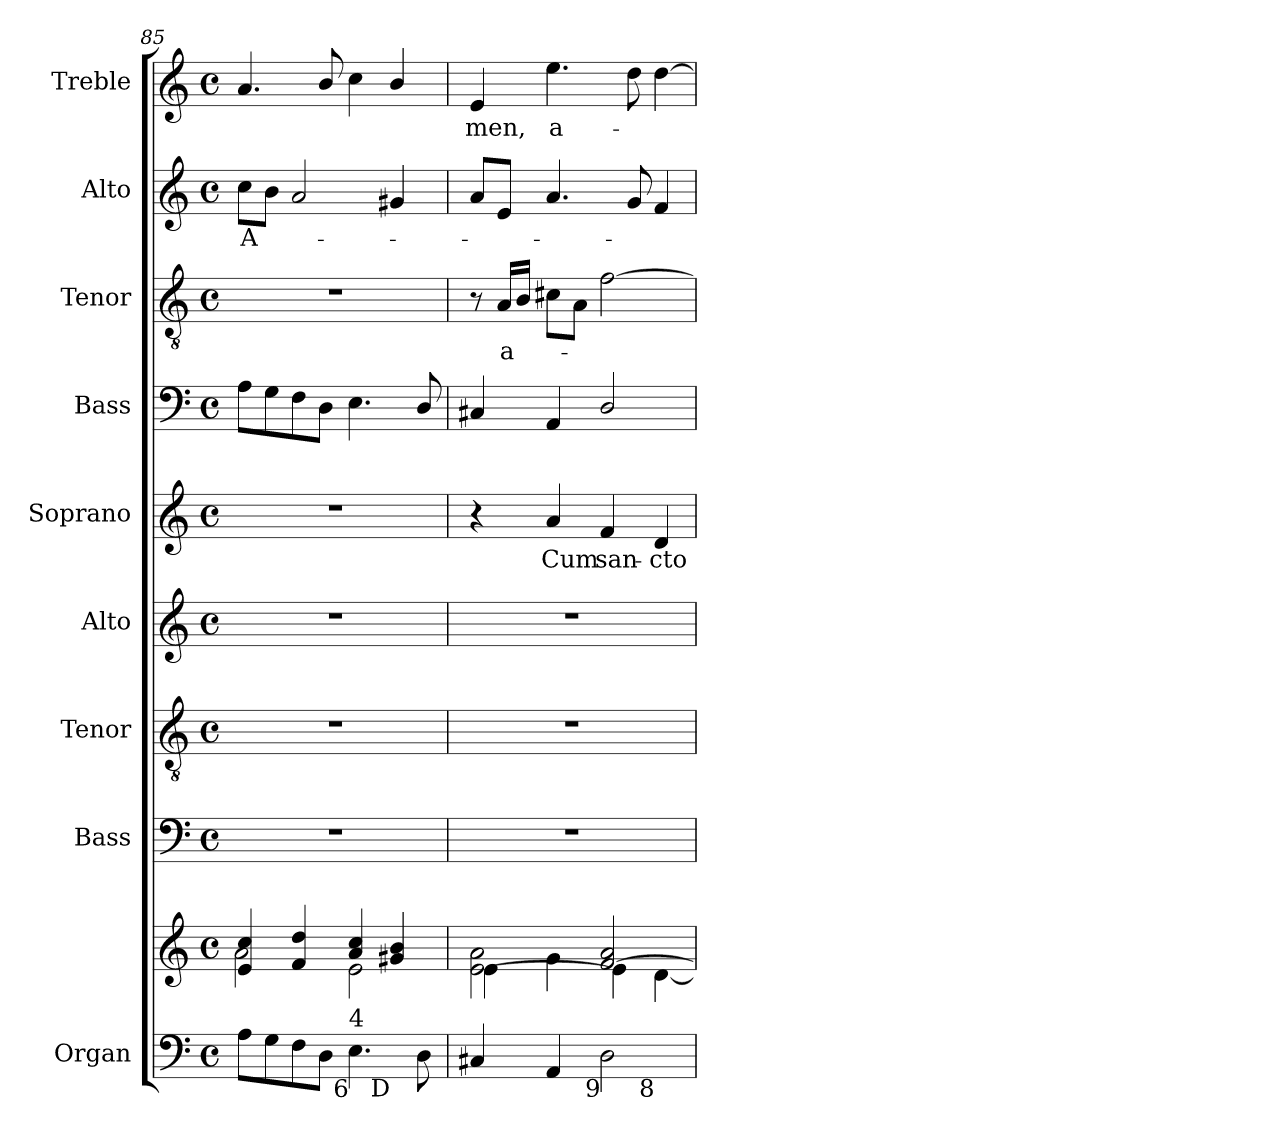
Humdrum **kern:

**kern	**kern	**kern	**kern	**kern	**kern	**text	**kern	**kern	**text	**kern	**text	**kern	**text
*part9	*part9	*part8	*part7	*part6	*part5	*part5	*part4	*part3	*part3	*part2	*part2	*part1	*part1
*staff10	*staff9	*staff8	*staff7	*staff6	*staff5	*staff5	*staff4	*staff3	*staff3	*staff2	*staff2	*staff1	*staff1
*I"Organ	*	*I"Bass	*I"Tenor	*I"Alto	*I"Soprano	*	*I"Bass	*I"Tenor	*	*I"Alto	*	*I"Treble	*
*I'Org.	*	*I'B.	*I'T.	*I'A.	*I'S.	*	*I'B.	*I'T.	*	*I'A.	*	*I'Tr.	*
*clefF4	*clefG2	*clefF4	*clefGv2	*clefG2	*clefG2	*	*clefF4	*clefGv2	*	*clefG2	*	*clefG2	*
*	*	*	*ITrd7c12	*	*	*	*	*ITrd7c12	*	*	*	*	*
*k[]	*k[]	*k[]	*k[]	*k[]	*k[]	*	*k[]	*k[]	*	*k[]	*	*k[]	*
*C:	*C:	*C:	*C:	*C:	*C:	*	*C:	*C:	*	*C:	*	*C:	*
*M4/4	*M4/4	*M4/4	*M4/4	*M4/4	*M4/4	*	*M4/4	*M4/4	*	*M4/4	*	*M4/4	*
*met(c)	*met(c)	*met(c)	*met(c)	*met(c)	*met(c)	*	*met(c)	*met(c)	*	*met(c)	*	*met(c)	*
=85	=85	=85	=85	=85	=85	=85	=85	=85	=85	=85	=85	=85	=85
*	*^	*	*	*	*	*	*	*	*	*	*	*	*
!	!	!	!	!	!	!	!	!	!	!	!	!LO:LY:b:color=#000000	!	!
*^	*	*	*	*	*	*	*	*	*	*	*	*	*	*
8Ai\L	2.ryy	4ei/ 4cci	2ai\	1r	1r	1r	1r	.	8Ai\L	1r	.	8cci\L	A-	4.ai/	.
8Gi\	.	.	.	.	.	.	.	.	8Gi\	.	.	8bi\J	.	.	.
8Fi\	.	4fi/ 4ddi	.	.	.	.	.	.	8Fi\	.	.	2ai/	.	.	.
8Di\J	.	.	.	.	.	.	.	.	8Di\J	.	.	.	.	8bi/	.
!LO:TX:b:rj:t=6	!	!	!	!	!	!	!	!	!	!	!	!	!	!	!
!LO:TX:t=4	!	!	!	!	!	!	!	!	!	!	!	!	!	!	!
4.Ei\	.	4ai/ 4cci	2ei\	.	.	.	.	.	4.Ei\	.	.	.	.	4cci\	.
!	!LO:TX:b:rj:t=D	!	!	!	!	!	!	!	!	!	!	!	!	!	!
.	4ryy	4g#Xi/ 4bi	.	.	.	.	.	.	.	.	.	4g#Xi/	.	4bi/	.
8Di\	.	.	.	.	.	.	.	.	8Di/	.	.	.	.	.	.
=86	=86	=86	=86	=86	=86	=86	=86	=86	=86	=86	=86	=86	=86	=86	=86
!	!	!	!	!	!	!	!	!	!	!	!	!	!	!	!LO:LY:b:color=#000000
4C#Xi/	2.ryy	[2ei\ 2ai	4ei\	1r	1r	1r	4r	.	4C#Xi/	8r	.	8ai/L	.	4ei/	-men,
!	!	!	!	!	!	!	!	!	!	!	!LO:LY:b:color=#000000	!	!	!	!
.	.	.	.	.	.	.	.	.	.	16AAi/LL	a-	8ei/J	.	.	.
.	.	.	.	.	.	.	.	.	.	16BBi/JJ	.	.	.	.	.
!	!	!	!	!	!	!	!	!LO:LY:b:color=#000000	!	!	!	!	!	!	!
!	!	!	!	!	!	!	!	!	!	!	!	!	!	!	!LO:LY:b:color=#000000
4AAi/	.	.	4gi\	.	.	.	4ai/	Cum	4AAi/	8C#Xi\L	.	4.ai/	.	4.eei\	a-
.	.	.	.	.	.	.	.	.	.	8AAi\J	.	.	.	.	.
!LO:TX:b:rj:t=9	!	!	!	!	!	!	!	!	!	!	!	!	!	!	!
!	!	!	!	!	!	!	!	!LO:LY:b:color=#000000	!	!	!	!	!	!	!
2Di\	.	[2fi/ 2ai	4ei\]	.	.	.	4fi/	san-	2Di/	[2Fi\	.	.	.	.	.
.	.	.	.	.	.	.	.	.	.	.	.	8gi/	.	8ddi\	.
!	!LO:TX:b:rj:t=8	!	!	!	!	!	!	!	!	!	!	!	!	!	!
!	!	!	!	!	!	!	!	!LO:LY:b:color=#000000	!	!	!	!	!	!	!
.	4ryy	.	[4di\	.	.	.	4di/	-cto	.	.	.	4fi/	.	[4ddi\	.
*v	*v	*	*	*	*	*	*	*	*	*	*	*	*	*	*
*	*v	*v	*	*	*	*	*	*	*	*	*	*	*	*
=	=	=	=	=	=	=	=	=	=	=	=	=	=
*-	*-	*-	*-	*-	*-	*-	*-	*-	*-	*-	*-	*-	*-
